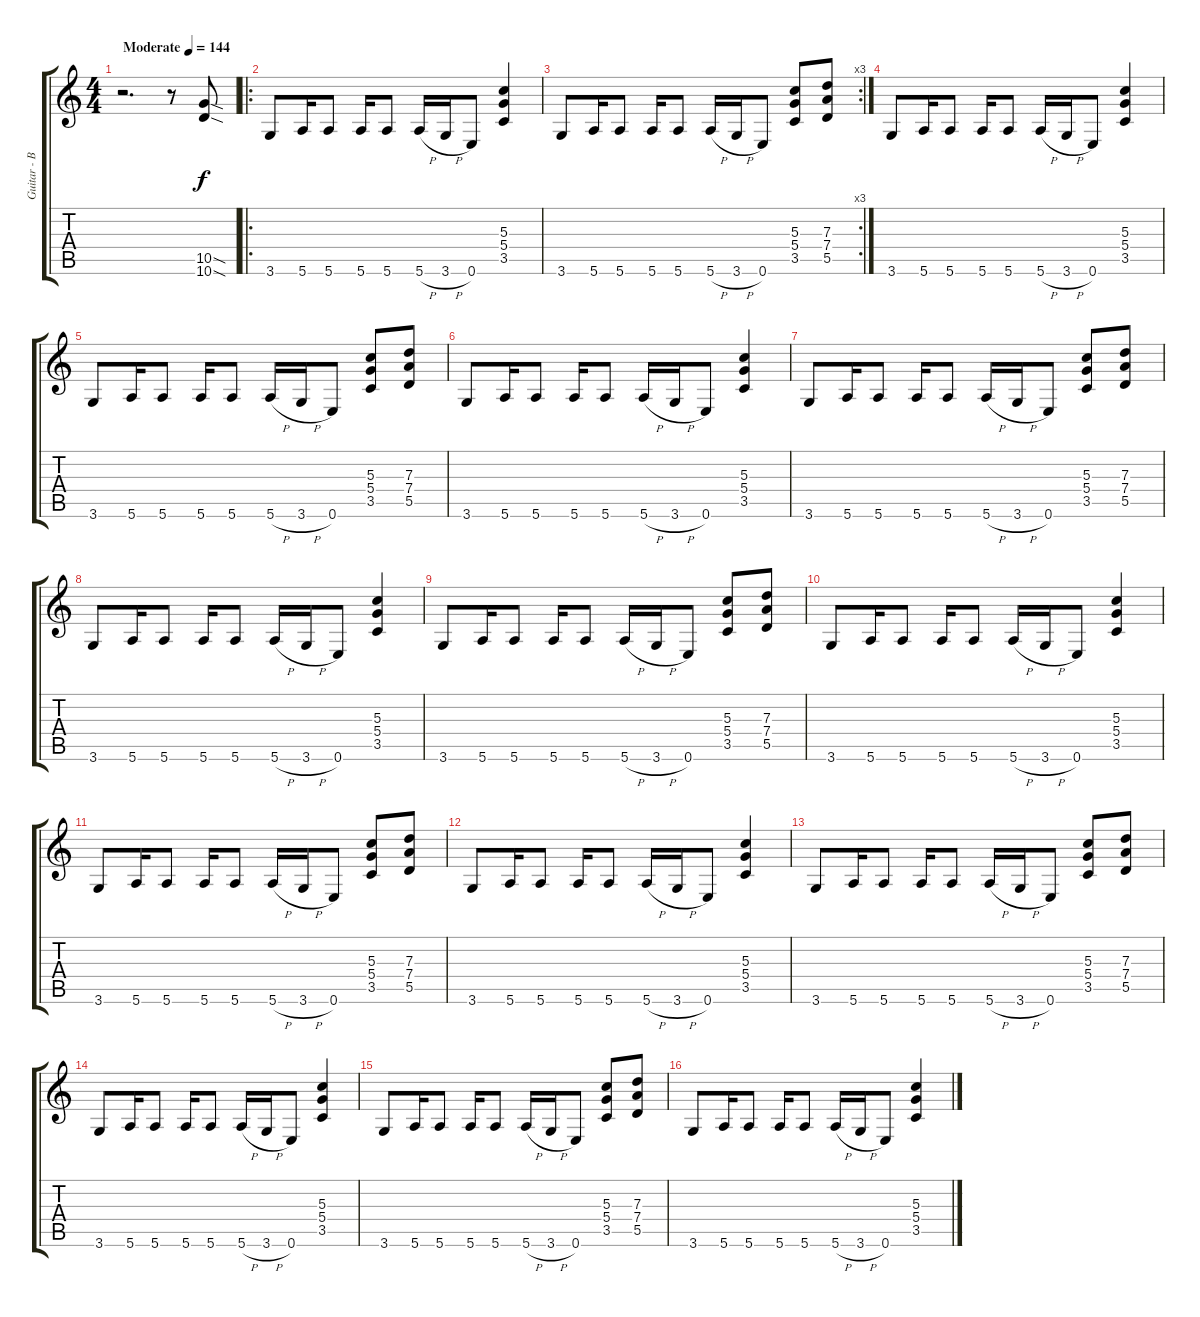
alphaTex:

\track ("Guitar - Brian Tatler" "Guitar - B") {instrument overdrivenguitar}
\staff {score tabs}
\tuning (E4 B3 G3 D3 A2 E2) {hide}
\ts (4 4)
\tempo (144 "Moderate")
\clef g2
\ks c
r.2{d dy f instrument overdrivenguitar} r.8 (10.5{sod} 10.6{sod}).8 |
\ro
3.6.8 5.6.16 5.6.8 5.6.16 5.6.8 5.6{h}.16 3.6{h}.16 0.6.8 (5.3 5.4 3.5).4 |
\rc 3
3.6.8 5.6.16 5.6.8 5.6.16 5.6.8 5.6{h}.16 3.6{h}.16 0.6.8 (5.3 5.4 3.5).8 (7.3 7.4 5.5).8 |
3.6.8 5.6.16 5.6.8 5.6.16 5.6.8 5.6{h}.16 3.6{h}.16 0.6.8 (5.3 5.4 3.5).4 |
3.6.8 5.6.16 5.6.8 5.6.16 5.6.8 5.6{h}.16 3.6{h}.16 0.6.8 (5.3 5.4 3.5).8 (7.3 7.4 5.5).8 |
3.6.8 5.6.16 5.6.8 5.6.16 5.6.8 5.6{h}.16 3.6{h}.16 0.6.8 (5.3 5.4 3.5).4 |
3.6.8 5.6.16 5.6.8 5.6.16 5.6.8 5.6{h}.16 3.6{h}.16 0.6.8 (5.3 5.4 3.5).8 (7.3 7.4 5.5).8 |
3.6.8 5.6.16 5.6.8 5.6.16 5.6.8 5.6{h}.16 3.6{h}.16 0.6.8 (5.3 5.4 3.5).4 |
3.6.8 5.6.16 5.6.8 5.6.16 5.6.8 5.6{h}.16 3.6{h}.16 0.6.8 (5.3 5.4 3.5).8 (7.3 7.4 5.5).8 |
3.6.8 5.6.16 5.6.8 5.6.16 5.6.8 5.6{h}.16 3.6{h}.16 0.6.8 (5.3 5.4 3.5).4 |
3.6.8 5.6.16 5.6.8 5.6.16 5.6.8 5.6{h}.16 3.6{h}.16 0.6.8 (5.3 5.4 3.5).8 (7.3 7.4 5.5).8 |
3.6.8 5.6.16 5.6.8 5.6.16 5.6.8 5.6{h}.16 3.6{h}.16 0.6.8 (5.3 5.4 3.5).4 |
3.6.8 5.6.16 5.6.8 5.6.16 5.6.8 5.6{h}.16 3.6{h}.16 0.6.8 (5.3 5.4 3.5).8 (7.3 7.4 5.5).8 |
3.6.8 5.6.16 5.6.8 5.6.16 5.6.8 5.6{h}.16 3.6{h}.16 0.6.8 (5.3 5.4 3.5).4 |
3.6.8 5.6.16 5.6.8 5.6.16 5.6.8 5.6{h}.16 3.6{h}.16 0.6.8 (5.3 5.4 3.5).8 (7.3 7.4 5.5).8 |
3.6.8 5.6.16 5.6.8 5.6.16 5.6.8 5.6{h}.16 3.6{h}.16 0.6.8 (5.3 5.4 3.5).4
